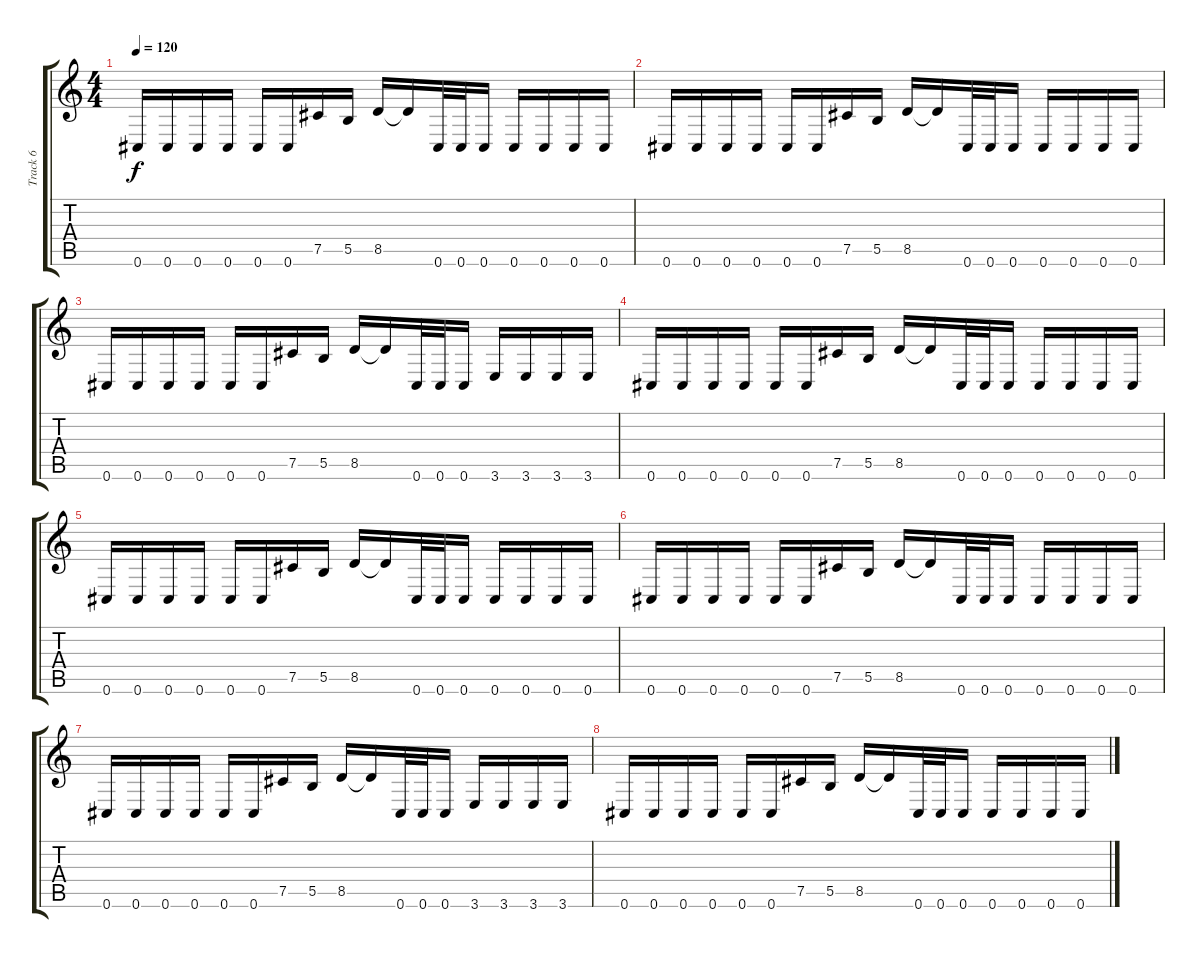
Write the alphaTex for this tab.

\track ("Track 6" "Track 6") {instrument distortionguitar}
\staff {score tabs}
\tuning (Db4 Ab3 E3 B2 Gb2 Db2) {hide}
\ts (4 4)
\tempo 120
\clef g2
\ks c
0.6.16{dy f} 0.6.16 0.6.16 0.6.16 0.6.16 0.6.16 7.5.16 5.5.16 8.5.16 8.5{t}.16 0.6.32 0.6.32 0.6.16 0.6.16 0.6.16 0.6.16 0.6.16 |
0.6.16 0.6.16 0.6.16 0.6.16 0.6.16 0.6.16 7.5.16 5.5.16 8.5.16 8.5{t}.16 0.6.32 0.6.32 0.6.16 0.6.16 0.6.16 0.6.16 0.6.16 |
0.6.16 0.6.16 0.6.16 0.6.16 0.6.16 0.6.16 7.5.16 5.5.16 8.5.16 8.5{t}.16 0.6.32 0.6.32 0.6.16 3.6.16 3.6.16 3.6.16 3.6.16 |
0.6.16 0.6.16 0.6.16 0.6.16 0.6.16 0.6.16 7.5.16 5.5.16 8.5.16 8.5{t}.16 0.6.32 0.6.32 0.6.16 0.6.16 0.6.16 0.6.16 0.6.16 |
0.6.16 0.6.16 0.6.16 0.6.16 0.6.16 0.6.16 7.5.16 5.5.16 8.5.16 8.5{t}.16 0.6.32 0.6.32 0.6.16 0.6.16 0.6.16 0.6.16 0.6.16 |
0.6.16 0.6.16 0.6.16 0.6.16 0.6.16 0.6.16 7.5.16 5.5.16 8.5.16 8.5{t}.16 0.6.32 0.6.32 0.6.16 0.6.16 0.6.16 0.6.16 0.6.16 |
0.6.16 0.6.16 0.6.16 0.6.16 0.6.16 0.6.16 7.5.16 5.5.16 8.5.16 8.5{t}.16 0.6.32 0.6.32 0.6.16 3.6.16 3.6.16 3.6.16 3.6.16 |
0.6.16 0.6.16 0.6.16 0.6.16 0.6.16 0.6.16 7.5.16 5.5.16 8.5.16 8.5{t}.16 0.6.32 0.6.32 0.6.16 0.6.16 0.6.16 0.6.16 0.6.16
